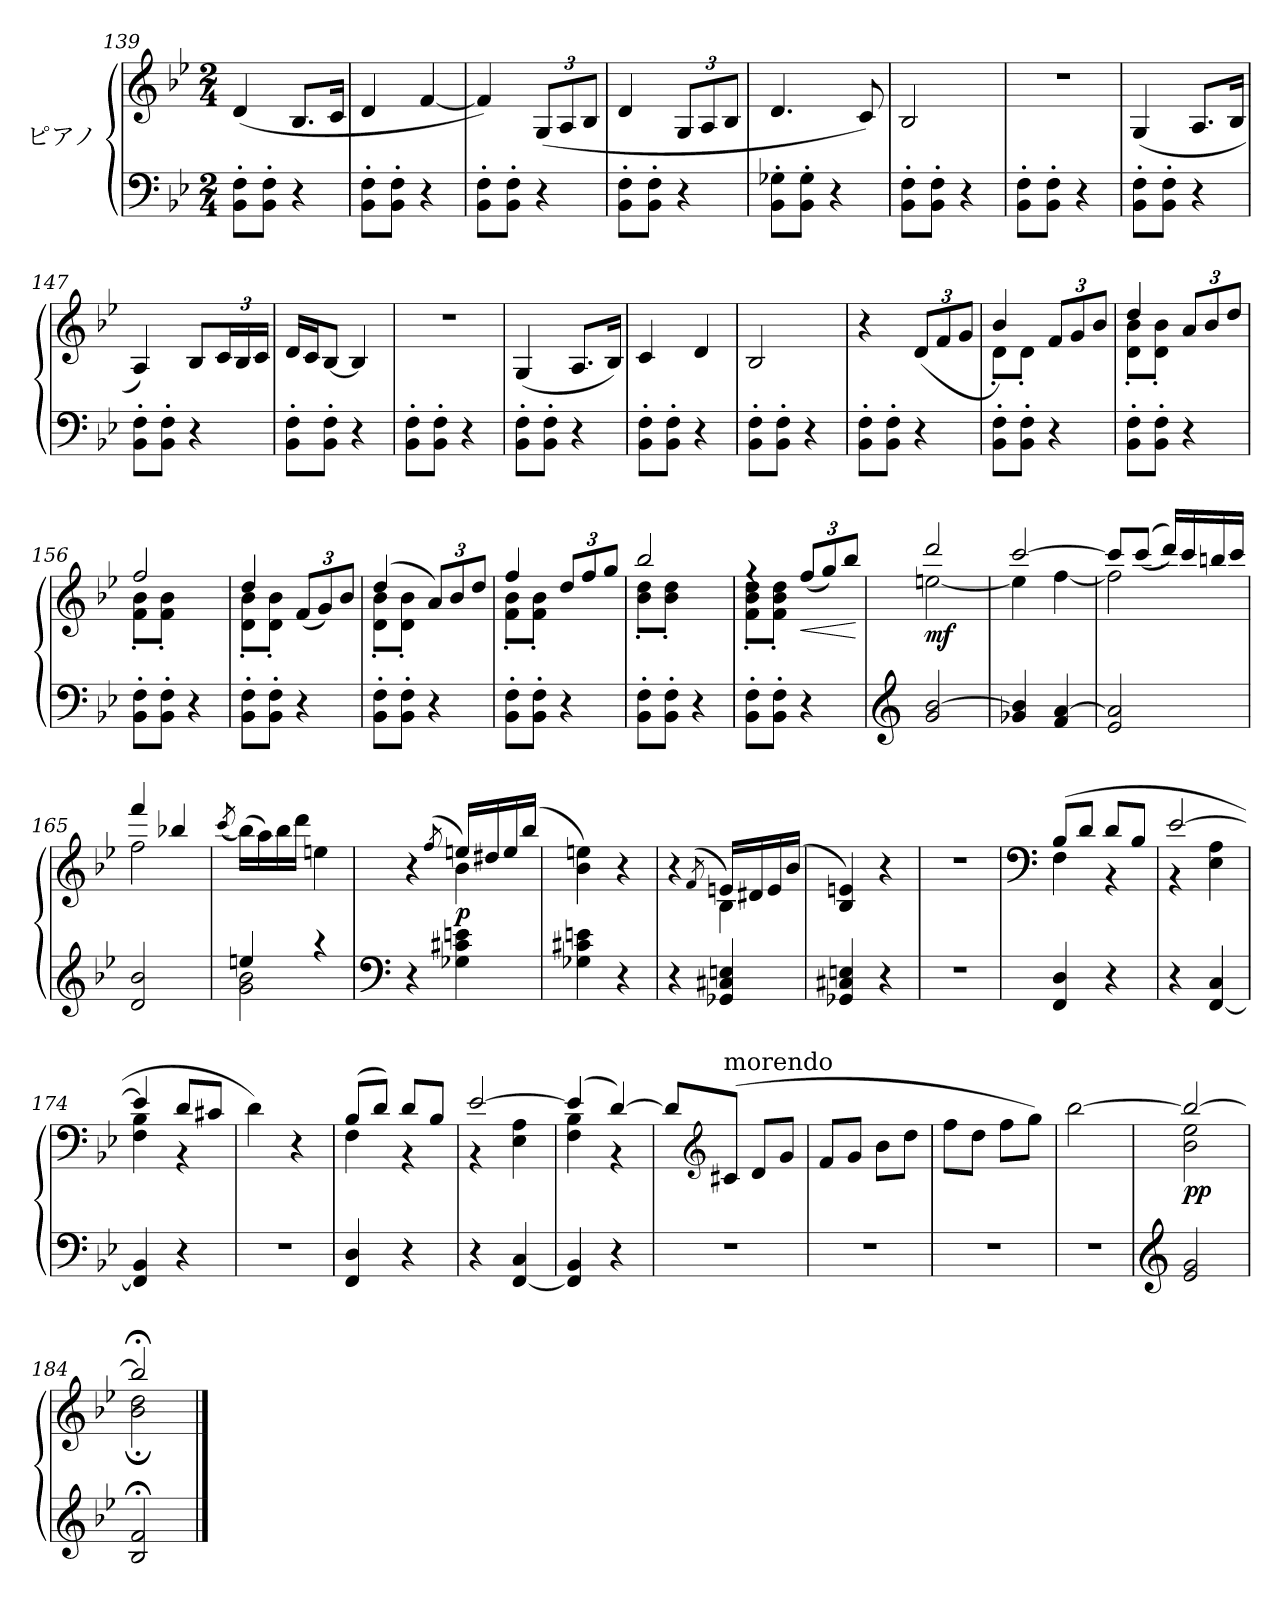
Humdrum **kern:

**kern	**kern	**dynam
*part1	*part1	*part1
*staff2	*staff1	*staff1/2
*I"ピアノ	*	*
!!LO:LB:g=z
*clefF4	*clefG2	*
*k[b-e-]	*k[b-e-]	*
*M2/4	*M2/4	*
=139	=139	=139
8BB-\' 8F\'L	(4d/	.
8BB-\' 8F\'J	.	.
4r	8.B-/L	.
.	16c/Jk	.
=140	=140	=140
8BB-\' 8F\'L	4d/	.
8BB-\' 8F\'J	.	.
4r	[4f/	.
=141	=141	=141
8BB-\' 8F\'L	4f/])	.
8BB-\' 8F\'J	.	.
*	*Xbrackettup	*
4r	(12G/L	.
.	12A/	.
.	12B-/J	.
=142	=142	=142
8BB-\' 8F\'L	4d/	.
8BB-\' 8F\'J	.	.
4r	12G/L	.
.	12A/	.
.	12B-/J	.
=143	=143	=143
8BB-\' 8G-X\'L	4.d/	.
8BB-\' 8G-\'J	.	.
4r	.	.
.	8c/)	.
=144	=144	=144
8BB-\' 8F\'L	2B-/	.
8BB-\' 8F\'J	.	.
4r	.	.
=145	=145	=145
8BB-\' 8F\'L	2r	.
8BB-\' 8F\'J	.	.
4r	.	.
!!LO:LB:g=z
=146	=146	=146
8BB-\' 8F\'L	(4G/	.
8BB-\' 8F\'J	.	.
4r	8.A/L	.
.	16B-/Jk	.
=147	=147	=147
8BB-\' 8F\'L	4A/)	.
8BB-\' 8F\'J	.	.
4r	8B-/L	.
.	24c/L	.
.	24B-/	.
.	24c/JJ	.
=148	=148	=148
8BB-\' 8F\'L	16d/LL	.
.	16c/J	.
8BB-\' 8F\'J	[8B-/J	.
4r	4B-/]	.
=149	=149	=149
8BB-\' 8F\'L	2r	.
8BB-\' 8F\'J	.	.
4r	.	.
=150	=150	=150
8BB-\' 8F\'L	(4G/	.
8BB-\' 8F\'J	.	.
4r	8.A/L	.
.	16B-/Jk)	.
=151	=151	=151
8BB-\' 8F\'L	4c/	.
8BB-\' 8F\'J	.	.
4r	4d/	.
!!LO:PB:g=z
=152	=152	=152
8BB-\' 8F\'L	2B-/	.
8BB-\' 8F\'J	.	.
4r	.	.
=153	=153	=153
8BB-\' 8F\'L	4r	.
8BB-\' 8F\'J	.	.
4r	(12d/L	.
.	12f/	.
.	12g/J	.
=154	=154	=154
*	*^	*
8BB-\' 8F\'L	4b-/)	8d'\L	.
8BB-\' 8F\'J	.	8d'\J	.
4r	12f/L	4ryy	.
.	12g/	.	.
.	12b-/J	.	.
=155	=155	=155	=155
8BB-\' 8F\'L	4dd/	8d\' 8b-\'L	.
8BB-\' 8F\'J	.	8d\' 8b-\'J	.
4r	12a/L	4ryy	.
.	12b-/	.	.
.	12dd/J	.	.
=156	=156	=156	=156
8BB-\' 8F\'L	2ff/	8f\' 8b-\'L	.
8BB-\' 8F\'J	.	8f\' 8b-\'J	.
4r	.	4ryy	.
=157	=157	=157	=157
8BB-\' 8F\'L	4dd/	8d\' 8b-\'L	.
8BB-\' 8F\'J	.	8d\' 8b-\'J	.
4r	(12f/L	4ryy	.
.	12g/)	.	.
.	12b-/J	.	.
!!LO:LB:g=z	!!
=158	=158	=158	=158
8BB-\' 8F\'L	(4dd/	8d\' 8b-\'L	.
8BB-\' 8F\'J	.	8d\' 8b-\'J	.
4r	12a/L)	4ryy	.
.	12b-/	.	.
.	12dd/J	.	.
=159	=159	=159	=159
8BB-\' 8F\'L	4ff/	8f\' 8b-\'L	.
8BB-\' 8F\'J	.	8f\' 8b-\'J	.
4r	12dd/L	4ryy	.
.	12ff/	.	.
.	12gg/J	.	.
=160	=160	=160	=160
8BB-\' 8F\'L	2bb-/	8b-\' 8dd\'L	.
8BB-\' 8F\'J	.	8b-\' 8dd\'J	.
4r	.	4ryy	.
=161	=161	=161	=161
8BB-\' 8F\'L	4rff	8f\' 8b-\' 8dd\'L	.
8BB-\' 8F\'J	.	8f\' 8b-\' 8dd\'J	.
!	!	!	!LO:HP:b
4r	(12ff/L	4ryy	<
.	12gg/)	.	.
.	12bb-/J	.	.
*	*v	*v	*
.	.	[
=162	=162	=162
*clefG2	*	*
*	*^	*
!	!	!	!LO:DY:b
2g/ [2b-/	2ddd/	[2een\	mf
=163	=163	=163	=163
4g-X/ 4b-/]	[2ccc/	4ee\]	.
4f/ [4a/	.	[4ff\	.
!!LO:LB:g=z	!!
=164	=164	=164	=164
2e-/ 2a/]	8ccc/L]	2ff\]	.
.	((8ccc/J	.	.
.	16ddd/LL))	.	.
.	16ccc/	.	.
.	16bbn/	.	.
.	16ccc/JJ	.	.
=165	=165	=165	=165
2d/ 2b-/	4fff/	2ff\	.
.	4bb-X/	.	.
*	*v	*v	*
=166	=166	=166
.	(8qccc/	.
*^	*	*
4een/	2g\ 2b-\	(16bb-\LL)	.
.	.	16aa\)	.
.	.	16bb-\	.
.	.	16ddd\JJ	.
4r	.	4een\	.
*v	*v	*	*
=167	=167	=167
*clefF4	*	*
*	*^	*
4r	4r	4ryy	.
.	(8qff/	.	.
!	!	!	!LO:DY:b
4G-X\ 4c#X\ 4en\	16een/LL)	4b-\	p
.	16dd#X/	.	.
.	16ee/	.	.
.	(16bb-/JJ	.	.
*	*v	*v	*
=168	=168	=168
4G-X\ 4c#X\ 4en\	4b-\ 4een\)	.
4r	4r	.
=169	=169	=169
*	*^	*
4r	4r	4ryy	.
.	(8qf/	.	.
4GG-X/ 4C#X/ 4En/	16en/LL)	4B-\	.
.	16d#X/	.	.
.	16e/	.	.
.	(16b-/JJ	.	.
*	*v	*v	*
!!LO:LB:g=z
=170	=170	=170
4GG-X/ 4C#X/ 4En/	4B-/ 4en/)	.
4r	4r	.
=171	=171	=171
2r	2r	.
=172	=172	=172
*	*clefF4	*
*	*^	*
4FF/ 4D/	(8B-/L	4F\	.
.	8d/J	.	.
4r	8d/L	4r	.
.	8B-/J	.	.
=173	=173	=173	=173
4r	[2e-/	4r	.
[4FF/ 4C/	.	4E-\ 4A\	.
=174	=174	=174	=174
4FF/] 4BB-/	4e-/]	4F\ 4B-\	.
4r	8d/L	4r	.
.	8c#X/J	.	.
*	*v	*v	*
=175	=175	=175
2r	4d\)	.
.	4r	.
=176	=176	=176
*	*^	*
4FF/ 4D/	(8B-/L	4F\	.
.	8d/J)	.	.
4r	8d/L	4r	.
.	8B-/J	.	.
!!LO:LB:g=z	!!
=177	=177	=177	=177
4r	[2e-/	4r	.
[4FF/ 4C/	.	4E-\ 4A\	.
=178	=178	=178	=178
4FF/] 4BB-/	(4e-/]	4F\ 4B-\	.
4r	[4d/)	4r	.
*	*v	*v	*
=179	=179	=179
2r	8d/L]	.
*	*clefG2	*
!	!LO:TX:a:t=morendo	!
.	(8c#X/J	.
.	8d/L	.
.	8g/J	.
=180	=180	=180
2r	8f/L	.
.	8g/J	.
.	8b-\L	.
.	8dd\J	.
=181	=181	=181
2r	8ff\L	.
.	8dd\J	.
.	8ff\L	.
.	8gg\J)	.
=182	=182	=182
2r	[2bb-\	.
=183	=183	=183
*clefG2	*	*
*	*MM40	*
*	*^	*
!	!	!	!LO:DY:b
2e-/ 2g/	2bb-/_	2b-\ 2ee-\	pp
=184	=184	=184	=184
*	*MM20	*	*
2B-/; 2f/;	2bb-;</]	2b-\; 2dd\;	.
*	*v	*v	*
==	==	==
*-	*-	*-
